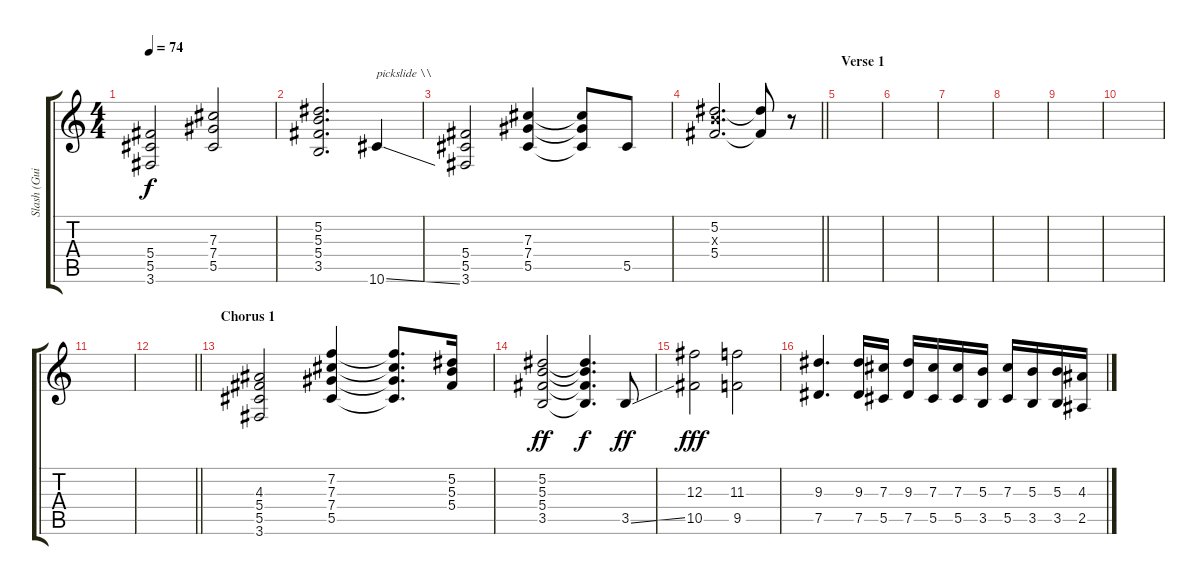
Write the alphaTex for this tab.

\track ("Slash (Guitar - 6 Strings)" "Slash (Gui") {instrument distortionguitar}
\staff {score tabs}
\tuning (Eb4 Bb3 Gb3 Db3 Ab2 Eb2) {hide}
\ts (4 4)
\tempo 74
\clef g2
\ks c
(5.4 5.5 3.6).2{dy f volume 16 instrument distortionguitar} (7.3 7.4 5.5).2 |
(5.2 5.3 5.4 3.5).2{d} 10.6{ss}.4{txt "pickslide \\\\"} |
(5.4 5.5 3.6).2 (7.3 7.4 5.5).4 (7.3{t} 7.4{t} 5.5{t}).8 5.5.8 |
\barLineRight lightlight
(5.2 5.3{x} 5.4).2{d} (5.2{t} 5.4{t}).8 r.8 |
\section ("" "Verse 1")
|
|
|
|
|
|
|
\barLineRight lightlight
|
\section ("" "Chorus 1")
(4.3 5.4 5.5 3.6).2{balance 16 instrument distortionguitar} (7.2 7.3 7.4 5.5).4 (7.2{t} 7.3{t} 7.4{t} 5.5{t}).8{d} (5.2 5.3 5.4).16 |
(5.2 5.3 5.4 3.5).2{dy ff} (5.2{t} 5.3{t} 5.4{t} 3.5{t}).4{d dy f} 3.5{ss}.8{dy ff} |
(12.3 10.5).2{dy fff} (11.3 9.5).2 |
(9.3 7.5).4{d} (9.3 7.5).16 (7.3 5.5).16 (9.3 7.5).16 (7.3 5.5).16 (7.3 5.5).16 (5.3 3.5).16 (7.3 5.5).16 (5.3 3.5).16 (5.3 3.5).16 (4.3 2.5).16
